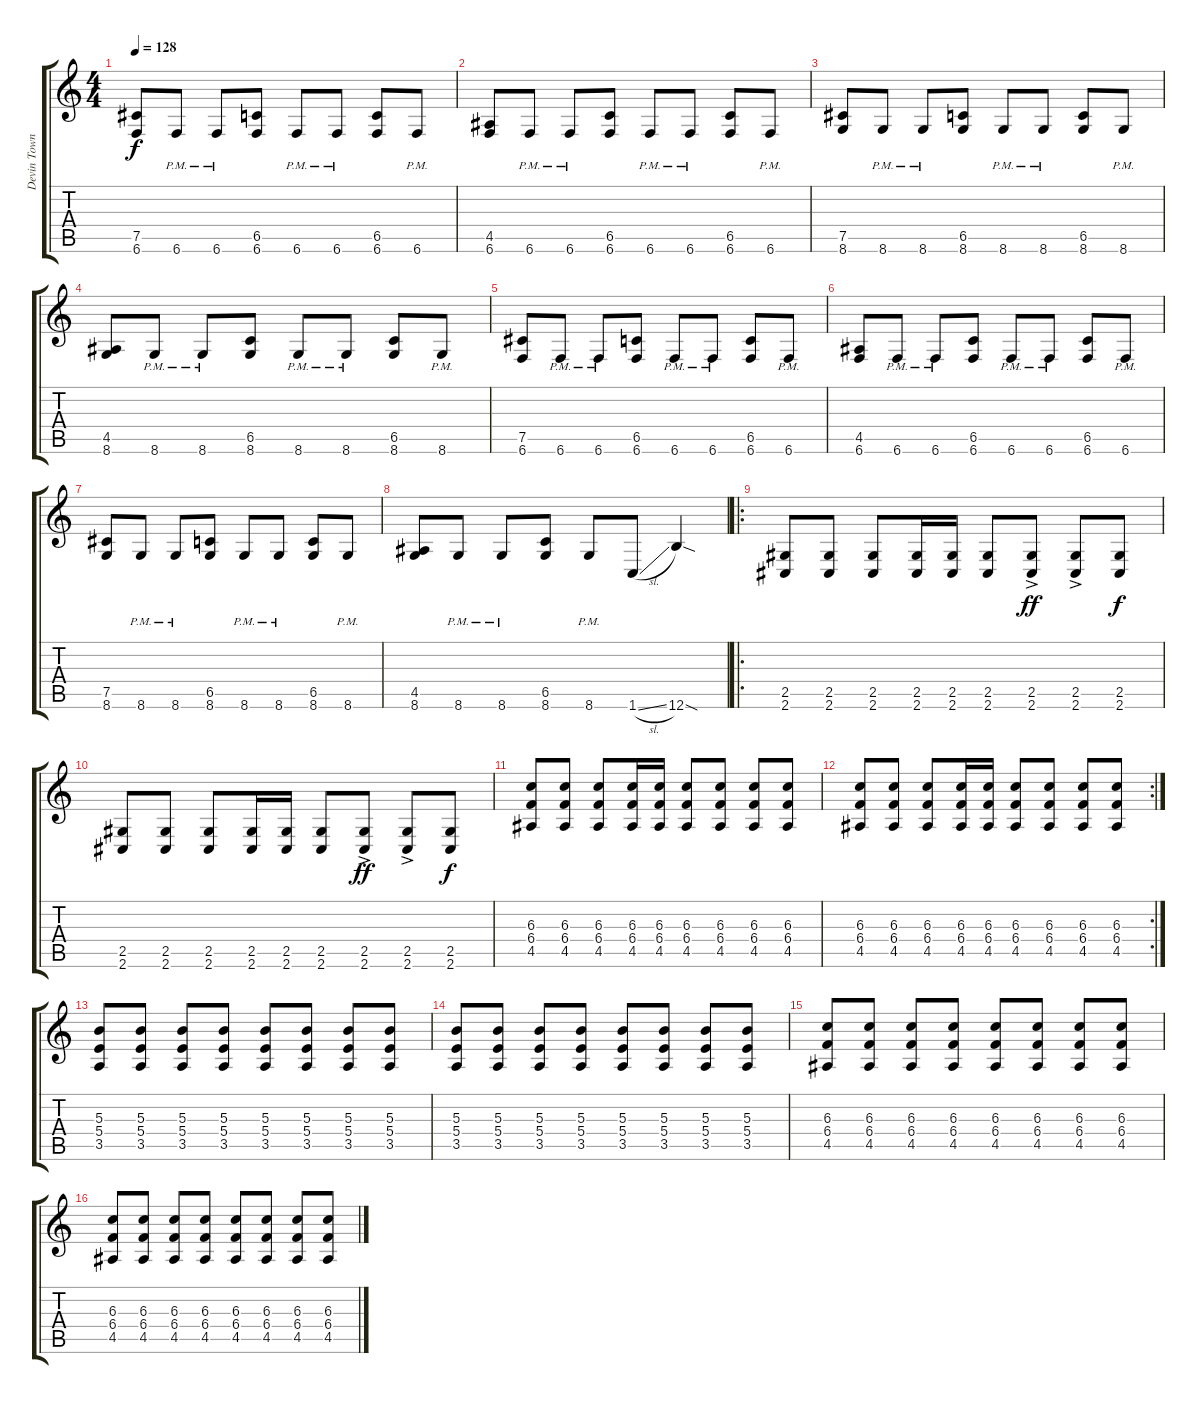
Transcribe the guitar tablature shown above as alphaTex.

\track ("Devin Townsend" "Devin Town") {instrument distortionguitar}
\staff {score tabs}
\tuning (Eb4 B3 Gb3 B2 Gb2 B1) {hide}
\ts (4 4)
\tempo 128
\clef g2
\ks c
(7.5 6.6).8{dy f} 6.6{pm}.8 6.6{pm}.8 (6.5 6.6).8 6.6{pm}.8 6.6{pm}.8 (6.5 6.6).8 6.6{pm}.8 |
(4.5 6.6).8 6.6{pm}.8 6.6{pm}.8 (6.5 6.6).8 6.6{pm}.8 6.6{pm}.8 (6.5 6.6).8 6.6{pm}.8 |
(7.5 8.6).8 8.6{pm}.8 8.6{pm}.8 (6.5 8.6).8 8.6{pm}.8 8.6{pm}.8 (6.5 8.6).8 8.6{pm}.8 |
(4.5 8.6).8 8.6{pm}.8 8.6{pm}.8 (6.5 8.6).8 8.6{pm}.8 8.6{pm}.8 (6.5 8.6).8 8.6{pm}.8 |
(7.5 6.6).8 6.6{pm}.8 6.6{pm}.8 (6.5 6.6).8 6.6{pm}.8 6.6{pm}.8 (6.5 6.6).8 6.6{pm}.8 |
(4.5 6.6).8 6.6{pm}.8 6.6{pm}.8 (6.5 6.6).8 6.6{pm}.8 6.6{pm}.8 (6.5 6.6).8 6.6{pm}.8 |
(7.5 8.6).8 8.6{pm}.8 8.6{pm}.8 (6.5 8.6).8 8.6{pm}.8 8.6{pm}.8 (6.5 8.6).8 8.6{pm}.8 |
(4.5 8.6).8 8.6{pm}.8 8.6{pm}.8 (6.5 8.6).8 8.6{pm}.8 1.6{sl}.8 12.6{sod}.4 |
\ro
(2.5 2.6).8 (2.5 2.6).8 (2.5 2.6).8 (2.5 2.6).16 (2.5 2.6).16 (2.5 2.6).8 (2.5{ac} 2.6{ac}).8{dy ff} (2.5{ac} 2.6{ac}).8 (2.5 2.6).8{dy f} |
(2.5 2.6).8 (2.5 2.6).8 (2.5 2.6).8 (2.5 2.6).16 (2.5 2.6).16 (2.5 2.6).8 (2.5{ac} 2.6{ac}).8{dy ff} (2.5{ac} 2.6{ac}).8 (2.5 2.6).8{dy f} |
(6.3 6.4 4.5).8 (6.3 6.4 4.5).8 (6.3 6.4 4.5).8 (6.3 6.4 4.5).16 (6.3 6.4 4.5).16 (6.3 6.4 4.5).8 (6.3 6.4 4.5).8 (6.3 6.4 4.5).8 (6.3 6.4 4.5).8 |
\rc 2
(6.3 6.4 4.5).8 (6.3 6.4 4.5).8 (6.3 6.4 4.5).8 (6.3 6.4 4.5).16 (6.3 6.4 4.5).16 (6.3 6.4 4.5).8 (6.3 6.4 4.5).8 (6.3 6.4 4.5).8 (6.3 6.4 4.5).8 |
(5.3 5.4 3.5).8 (5.3 5.4 3.5).8 (5.3 5.4 3.5).8 (5.3 5.4 3.5).8 (5.3 5.4 3.5).8 (5.3 5.4 3.5).8 (5.3 5.4 3.5).8 (5.3 5.4 3.5).8 |
(5.3 5.4 3.5).8 (5.3 5.4 3.5).8 (5.3 5.4 3.5).8 (5.3 5.4 3.5).8 (5.3 5.4 3.5).8 (5.3 5.4 3.5).8 (5.3 5.4 3.5).8 (5.3 5.4 3.5).8 |
(6.3 6.4 4.5).8 (6.3 6.4 4.5).8 (6.3 6.4 4.5).8 (6.3 6.4 4.5).8 (6.3 6.4 4.5).8 (6.3 6.4 4.5).8 (6.3 6.4 4.5).8 (6.3 6.4 4.5).8 |
(6.3 6.4 4.5).8 (6.3 6.4 4.5).8 (6.3 6.4 4.5).8 (6.3 6.4 4.5).8 (6.3 6.4 4.5).8 (6.3 6.4 4.5).8 (6.3 6.4 4.5).8 (6.3 6.4 4.5).8
